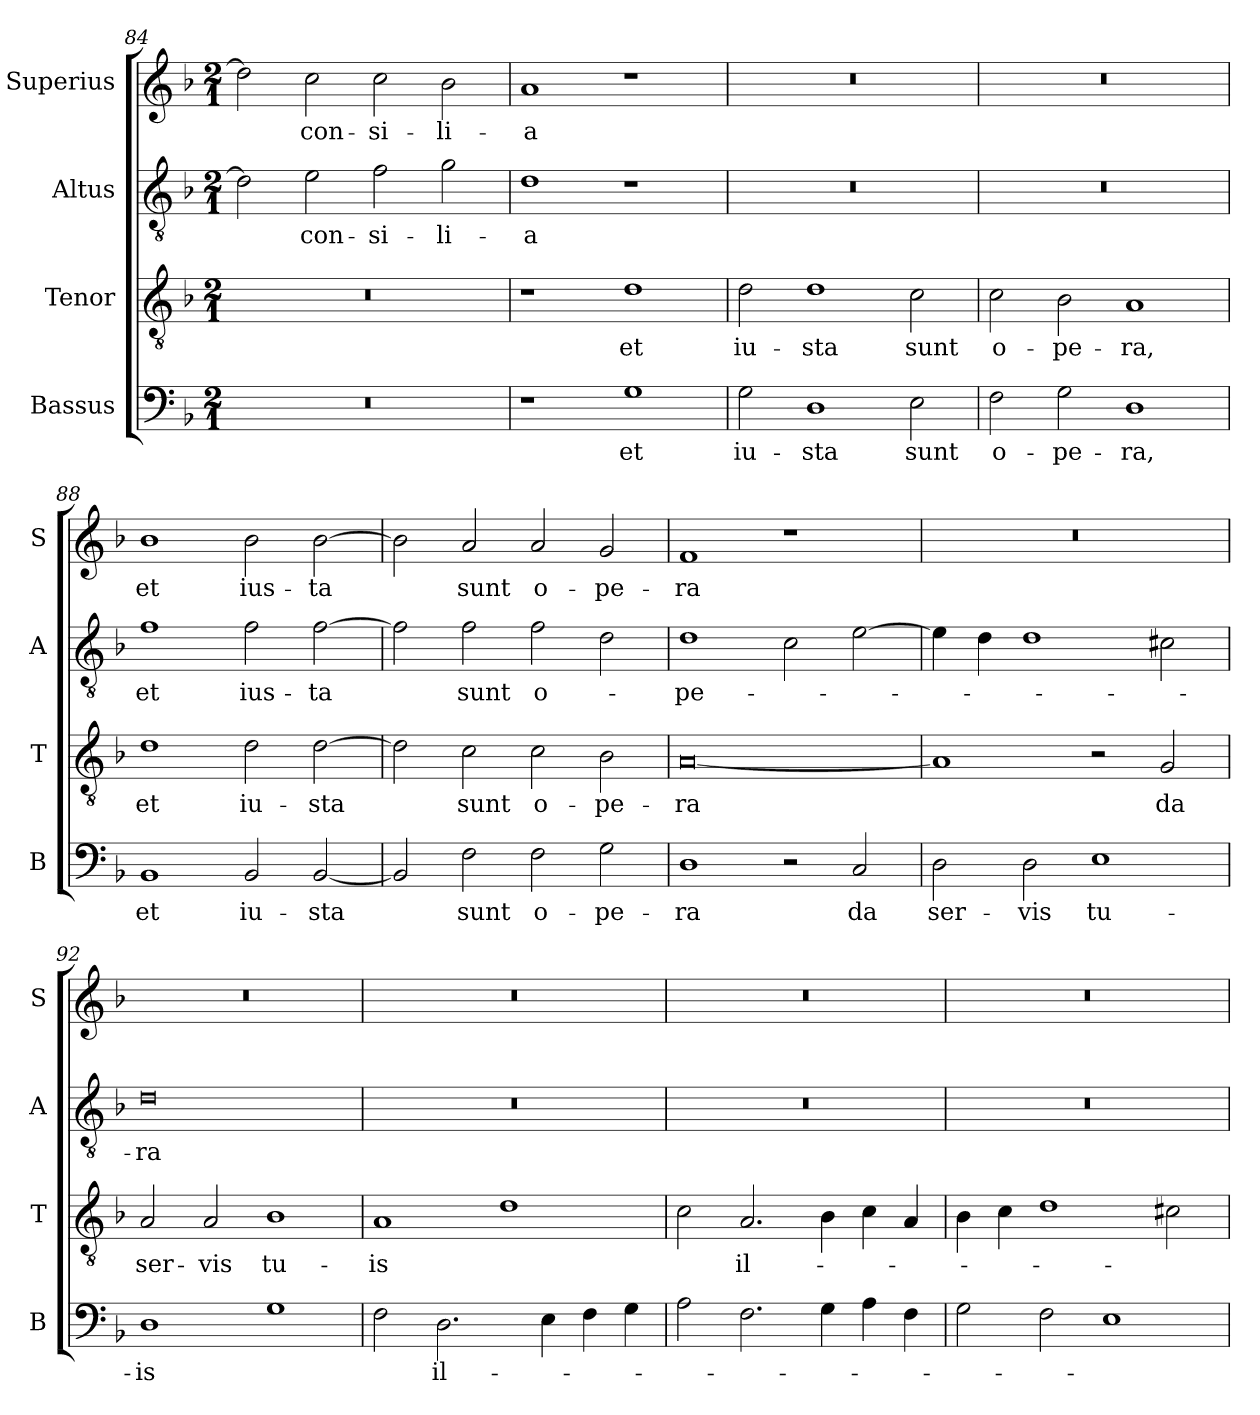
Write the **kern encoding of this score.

**kern	**text	**kern	**text	**kern	**text	**kern	**text
*part4	*part4	*part3	*part3	*part2	*part2	*part1	*part1
*staff4	*staff4	*staff3	*staff3	*staff2	*staff2	*staff1	*staff1
*I"Bassus	*	*I"Tenor	*	*I"Altus	*	*I"Superius	*
*I'B	*	*I'T	*	*I'A	*	*I'S	*
*clefF4	*	*clefGv2	*	*clefGv2	*	*clefG2	*
*k[b-]	*	*k[b-]	*	*k[b-]	*	*k[b-]	*
*F:	*	*F:	*	*F:	*	*F:	*
*M2/1	*	*M2/1	*	*M2/1	*	*M2/1	*
=84	=84	=84	=84	=84	=84	=84	=84
0r	.	0r	.	2d]	.	2dd]	.
.	.	.	.	2e	con-	2cc	con-
.	.	.	.	2f	-si-	2cc	-si-
.	.	.	.	2g	-li-	2b-	-li-
=85	=85	=85	=85	=85	=85	=85	=85
1r	.	1r	.	1d	-a	1a	-a
1G	et	1d	et	1r	.	1r	.
=86	=86	=86	=86	=86	=86	=86	=86
2G	iu-	2d	iu-	0r	.	0r	.
1D	-sta	1d	-sta	.	.	.	.
2E	sunt	2c	sunt	.	.	.	.
=87	=87	=87	=87	=87	=87	=87	=87
2F	o-	2c	o-	0r	.	0r	.
2G	-pe-	2B-	-pe-	.	.	.	.
1D	-ra,	1A	-ra,	.	.	.	.
=88	=88	=88	=88	=88	=88	=88	=88
1BB-	et	1d	et	1f	et	1b-	et
2BB-	iu-	2d	iu-	2f	ius-	2b-	ius-
[2BB-	-sta	[2d	-sta	[2f	-ta	[2b-	-ta
=89	=89	=89	=89	=89	=89	=89	=89
2BB-]	.	2d]	.	2f]	.	2b-]	.
2F	sunt	2c	sunt	2f	sunt	2a	sunt
2F	o-	2c	o-	2f	o-	2a	o-
2G	-pe-	2B-	-pe-	2d	.	2g	-pe-
=90	=90	=90	=90	=90	=90	=90	=90
1D	-ra	[0A	-ra	1d	-pe-	1f	-ra
2r	.	.	.	2c	.	1r	.
2C	da	.	.	[2e	.	.	.
=91	=91	=91	=91	=91	=91	=91	=91
2D	ser-	1A]	.	4e]	.	0r	.
.	.	.	.	4d	.	.	.
2D	-vis	.	.	1d	.	.	.
1E	tu-	2r	.	.	.	.	.
.	.	2G	da	2c#X	.	.	.
=92	=92	=92	=92	=92	=92	=92	=92
1D	-is	2A	ser-	0d	-ra	0r	.
.	.	2A	-vis	.	.	.	.
1G	.	1B-	tu-	.	.	.	.
=93	=93	=93	=93	=93	=93	=93	=93
2F	.	1A	-is	0r	.	0r	.
2.D	il-	.	.	.	.	.	.
.	.	1d	.	.	.	.	.
4E	.	.	.	.	.	.	.
4F	.	.	.	.	.	.	.
4G	.	.	.	.	.	.	.
=94	=94	=94	=94	=94	=94	=94	=94
2A	.	2c	.	0r	.	0r	.
2.F	.	2.A	il-	.	.	.	.
4G	.	4B-	.	.	.	.	.
4A	.	4c	.	.	.	.	.
4F	.	4A	.	.	.	.	.
=95	=95	=95	=95	=95	=95	=95	=95
2G	.	4B-	.	0r	.	0r	.
.	.	4c	.	.	.	.	.
2F	.	1d	.	.	.	.	.
1E	.	.	.	.	.	.	.
.	.	2c#X	.	.	.	.	.
=	=	=	=	=	=	=	=
*-	*-	*-	*-	*-	*-	*-	*-
